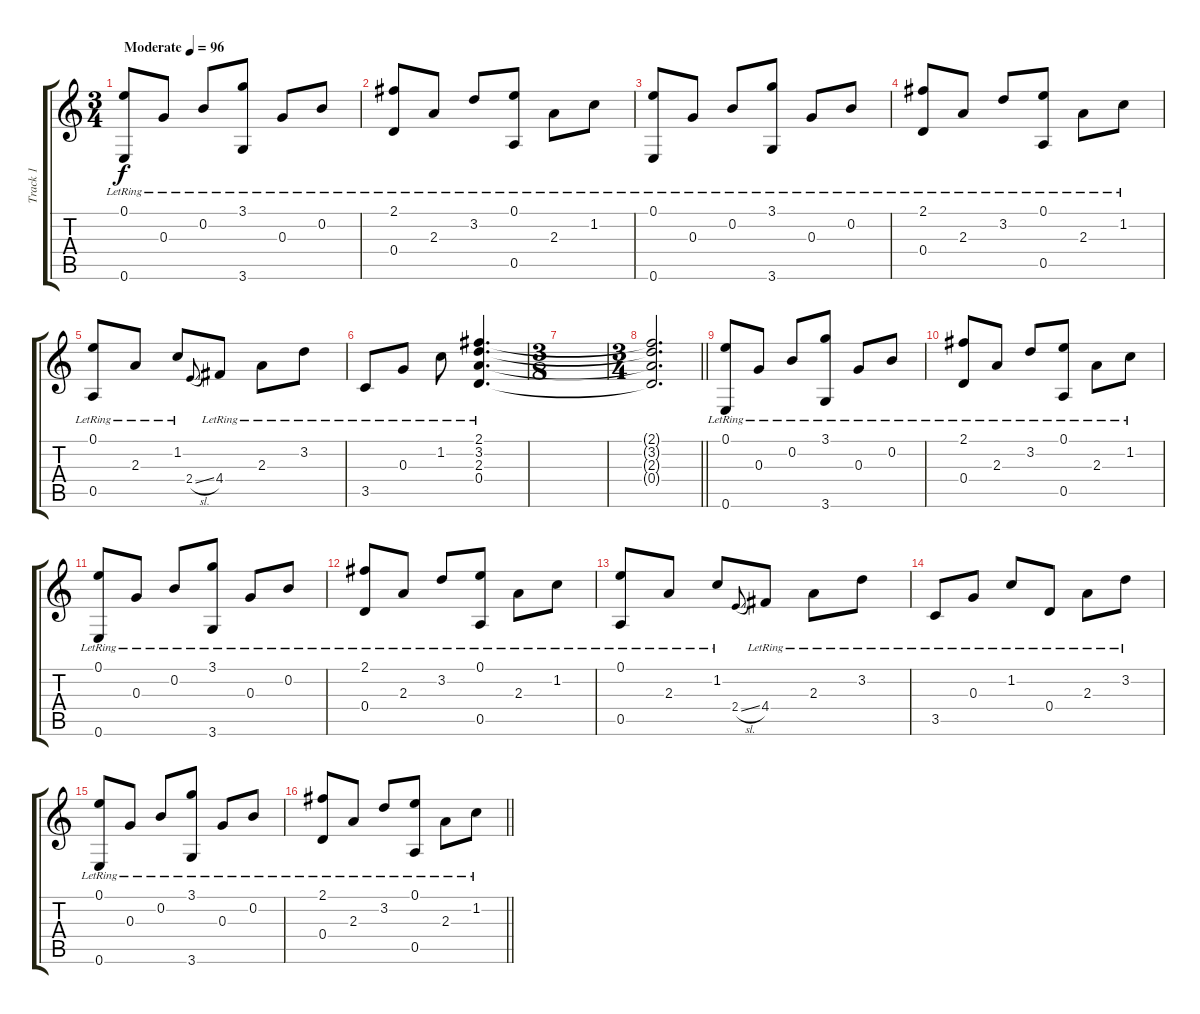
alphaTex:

\track ("Track 1" "Track 1") {instrument acousticguitarsteel}
\staff {score tabs}
\tuning (E4 B3 G3 D3 A2 E2) {hide}
\ts (3 4)
\tempo (96 "Moderate")
\clef g2
\ks c
(0.1{lr} 0.6{lr}).8{dy f instrument acousticguitarsteel} 0.3{lr}.8 0.2{lr}.8 (3.1{lr} 3.6{lr}).8 0.3{lr}.8 0.2{lr}.8 |
(2.1{lr} 0.4{lr}).8 2.3{lr}.8 3.2{lr}.8 (0.1{lr} 0.5{lr}).8 2.3{lr}.8 1.2{lr}.8 |
(0.1{lr} 0.6{lr}).8 0.3{lr}.8 0.2{lr}.8 (3.1{lr} 3.6{lr}).8 0.3{lr}.8 0.2{lr}.8 |
(2.1{lr} 0.4{lr}).8 2.3{lr}.8 3.2{lr}.8 (0.1{lr} 0.5{lr}).8 2.3{lr}.8 1.2{lr}.8 |
(0.1{lr} 0.5{lr}).8 2.3{lr}.8 1.2{lr}.8 2.4{sl}.8{gr onbeat} 4.4{lr}.8 2.3{lr}.8 3.2{lr}.8 |
3.5{lr}.8 0.3{lr}.8 1.2{lr}.8 (2.1{lr} 3.2{lr} 2.3{lr} 0.4{lr}).4{d} |
\ts (3 8)
|
\ts (3 4)
\barLineRight lightlight
(2.1{t} 3.2{t} 2.3{t} 0.4{t}).2{d} |
(0.1{lr} 0.6{lr}).8 0.3{lr}.8 0.2{lr}.8 (3.1{lr} 3.6{lr}).8 0.3{lr}.8 0.2{lr}.8 |
(2.1{lr} 0.4{lr}).8 2.3{lr}.8 3.2{lr}.8 (0.1{lr} 0.5{lr}).8 2.3{lr}.8 1.2{lr}.8 |
(0.1{lr} 0.6{lr}).8 0.3{lr}.8 0.2{lr}.8 (3.1{lr} 3.6{lr}).8 0.3{lr}.8 0.2{lr}.8 |
(2.1{lr} 0.4{lr}).8 2.3{lr}.8 3.2{lr}.8 (0.1{lr} 0.5{lr}).8 2.3{lr}.8 1.2{lr}.8 |
(0.1{lr} 0.5{lr}).8 2.3{lr}.8 1.2{lr}.8 2.4{sl}.8{gr onbeat} 4.4{lr}.8 2.3{lr}.8 3.2{lr}.8 |
3.5{lr}.8 0.3{lr}.8 1.2{lr}.8 0.4{lr}.8 2.3{lr}.8 3.2{lr}.8 |
(0.1{lr} 0.6{lr}).8 0.3{lr}.8 0.2{lr}.8 (3.1{lr} 3.6{lr}).8 0.3{lr}.8 0.2{lr}.8 |
\barLineRight lightlight
(2.1{lr} 0.4{lr}).8 2.3{lr}.8 3.2{lr}.8 (0.1{lr} 0.5{lr}).8 2.3{lr}.8 1.2{lr}.8
